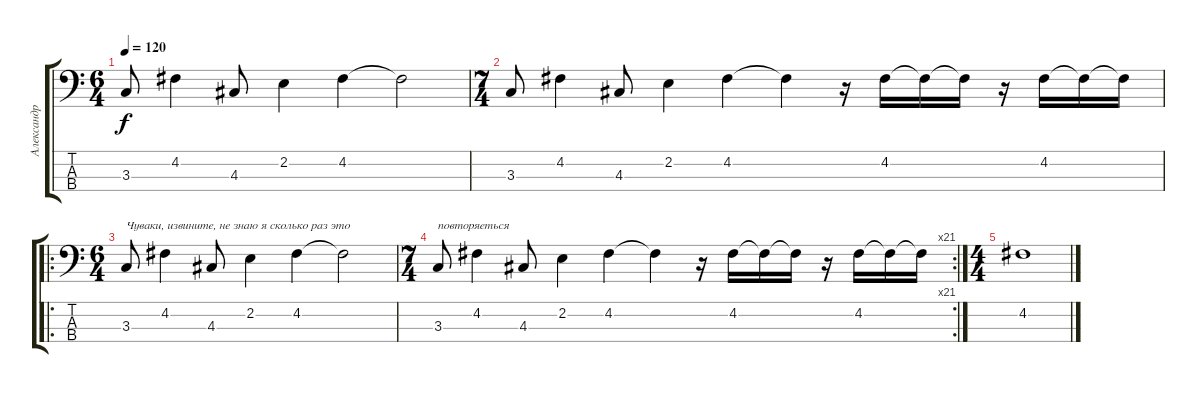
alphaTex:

\track ("Александр Титов" "Александр ") {instrument electricbassfinger}
\staff {score tabs}
\tuning (G2 D2 A1 E1) {hide}
\ts (6 4)
\tempo 120
\clef f4
\ks c
3.3.8{dy f instrument electricbassfinger} 4.2.4 4.3.8 2.2.4 4.2.4 4.2{t}.2 |
\ts (7 4)
3.3.8 4.2.4 4.3.8 2.2.4 4.2.4 4.2{t}.4 r.16 4.2.16 4.2{t}.16 4.2{t}.16 r.16 4.2.16 4.2{t}.16 4.2{t}.16 |
\ro
\ts (6 4)
3.3.8{txt "Чуваки, извините, не знаю я сколько раз это "} 4.2.4 4.3.8 2.2.4 4.2.4 4.2{t}.2 |
\rc 21
\ts (7 4)
3.3.8{txt "повторяеться"} 4.2.4 4.3.8 2.2.4 4.2.4 4.2{t}.4 r.16 4.2.16 4.2{t}.16 4.2{t}.16 r.16 4.2.16 4.2{t}.16 4.2{t}.16 |
\ts (4 4)
4.2.1
